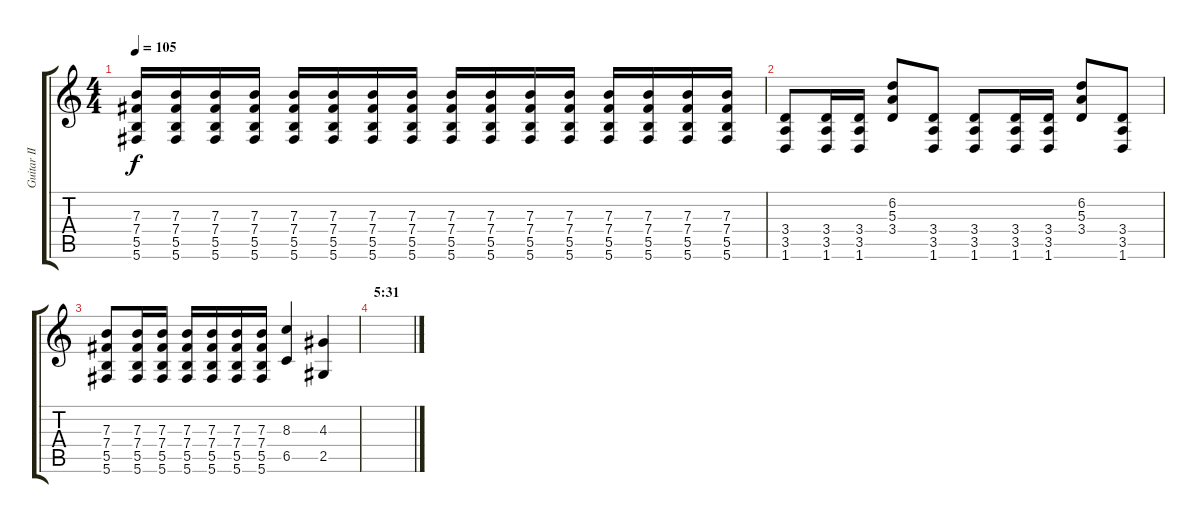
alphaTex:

\track ("Guitar II" "Guitar II") {instrument distortionguitar}
\staff {score tabs}
\tuning (Db4 Ab3 E3 B2 Gb2 Db2) {hide}
\ts (4 4)
\tempo 105
\clef g2
\ks c
(7.3 7.4 5.5 5.6).16{dy f} (7.3 7.4 5.5 5.6).16 (7.3 7.4 5.5 5.6).16 (7.3 7.4 5.5 5.6).16 (7.3 7.4 5.5 5.6).16 (7.3 7.4 5.5 5.6).16 (7.3 7.4 5.5 5.6).16 (7.3 7.4 5.5 5.6).16 (7.3 7.4 5.5 5.6).16 (7.3 7.4 5.5 5.6).16 (7.3 7.4 5.5 5.6).16 (7.3 7.4 5.5 5.6).16 (7.3 7.4 5.5 5.6).16 (7.3 7.4 5.5 5.6).16 (7.3 7.4 5.5 5.6).16 (7.3 7.4 5.5 5.6).16 |
(3.4 3.5 1.6).8 (3.4 3.5 1.6).16 (3.4 3.5 1.6).16 (6.2 5.3 3.4).8 (3.4 3.5 1.6).8 (3.4 3.5 1.6).8 (3.4 3.5 1.6).16 (3.4 3.5 1.6).16 (6.2 5.3 3.4).8 (3.4 3.5 1.6).8 |
(7.3 7.4 5.5 5.6).8 (7.3 7.4 5.5 5.6).16 (7.3 7.4 5.5 5.6).16 (7.3 7.4 5.5 5.6).16 (7.3 7.4 5.5 5.6).16 (7.3 7.4 5.5 5.6).16 (7.3 7.4 5.5 5.6).16 (8.3 6.5).4 (4.3 2.5).4 |
\section ("" "5:31")
